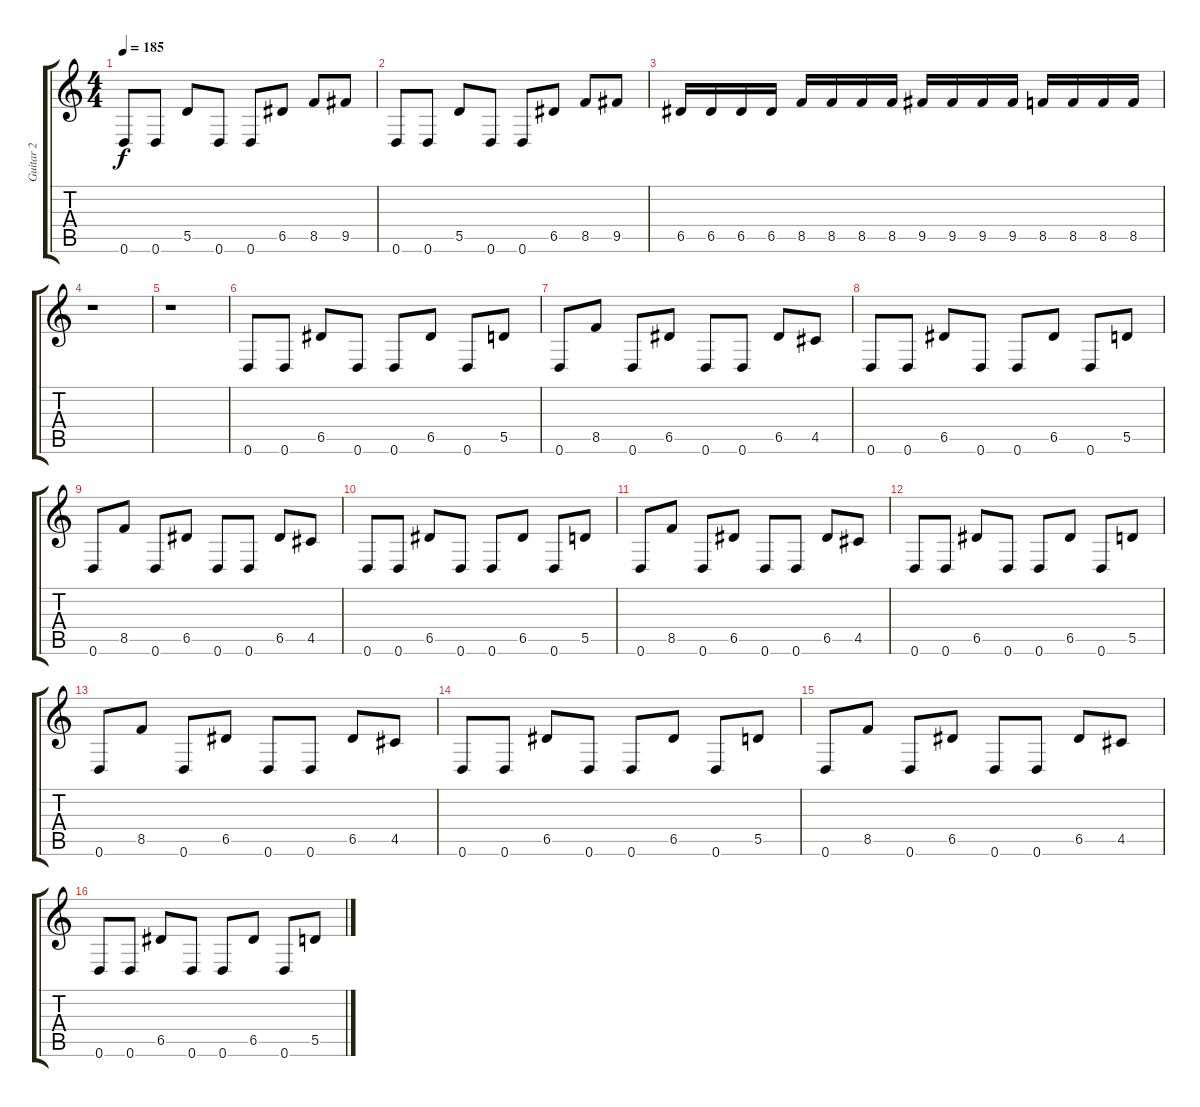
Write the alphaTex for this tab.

\track ("Guitar 2" "Guitar 2") {instrument distortionguitar}
\staff {score tabs}
\tuning (E4 B3 G3 D3 A2 D2) {hide}
\ts (4 4)
\tempo 185
\clef g2
\ks c
0.6.8{dy f} 0.6.8 5.5.8 0.6.8 0.6.8 6.5.8 8.5.8 9.5.8 |
0.6.8 0.6.8 5.5.8 0.6.8 0.6.8 6.5.8 8.5.8 9.5.8 |
6.5.16 6.5.16 6.5.16 6.5.16 8.5.16 8.5.16 8.5.16 8.5.16 9.5.16 9.5.16 9.5.16 9.5.16 8.5.16 8.5.16 8.5.16 8.5.16 |
r.1 |
r.1 |
0.6.8 0.6.8 6.5.8 0.6.8 0.6.8 6.5.8 0.6.8 5.5.8 |
0.6.8 8.5.8 0.6.8 6.5.8 0.6.8 0.6.8 6.5.8 4.5.8 |
0.6.8 0.6.8 6.5.8 0.6.8 0.6.8 6.5.8 0.6.8 5.5.8 |
0.6.8 8.5.8 0.6.8 6.5.8 0.6.8 0.6.8 6.5.8 4.5.8 |
0.6.8 0.6.8 6.5.8 0.6.8 0.6.8 6.5.8 0.6.8 5.5.8 |
0.6.8 8.5.8 0.6.8 6.5.8 0.6.8 0.6.8 6.5.8 4.5.8 |
0.6.8 0.6.8 6.5.8 0.6.8 0.6.8 6.5.8 0.6.8 5.5.8 |
0.6.8 8.5.8 0.6.8 6.5.8 0.6.8 0.6.8 6.5.8 4.5.8 |
0.6.8 0.6.8 6.5.8 0.6.8 0.6.8 6.5.8 0.6.8 5.5.8 |
0.6.8 8.5.8 0.6.8 6.5.8 0.6.8 0.6.8 6.5.8 4.5.8 |
0.6.8 0.6.8 6.5.8 0.6.8 0.6.8 6.5.8 0.6.8 5.5.8
